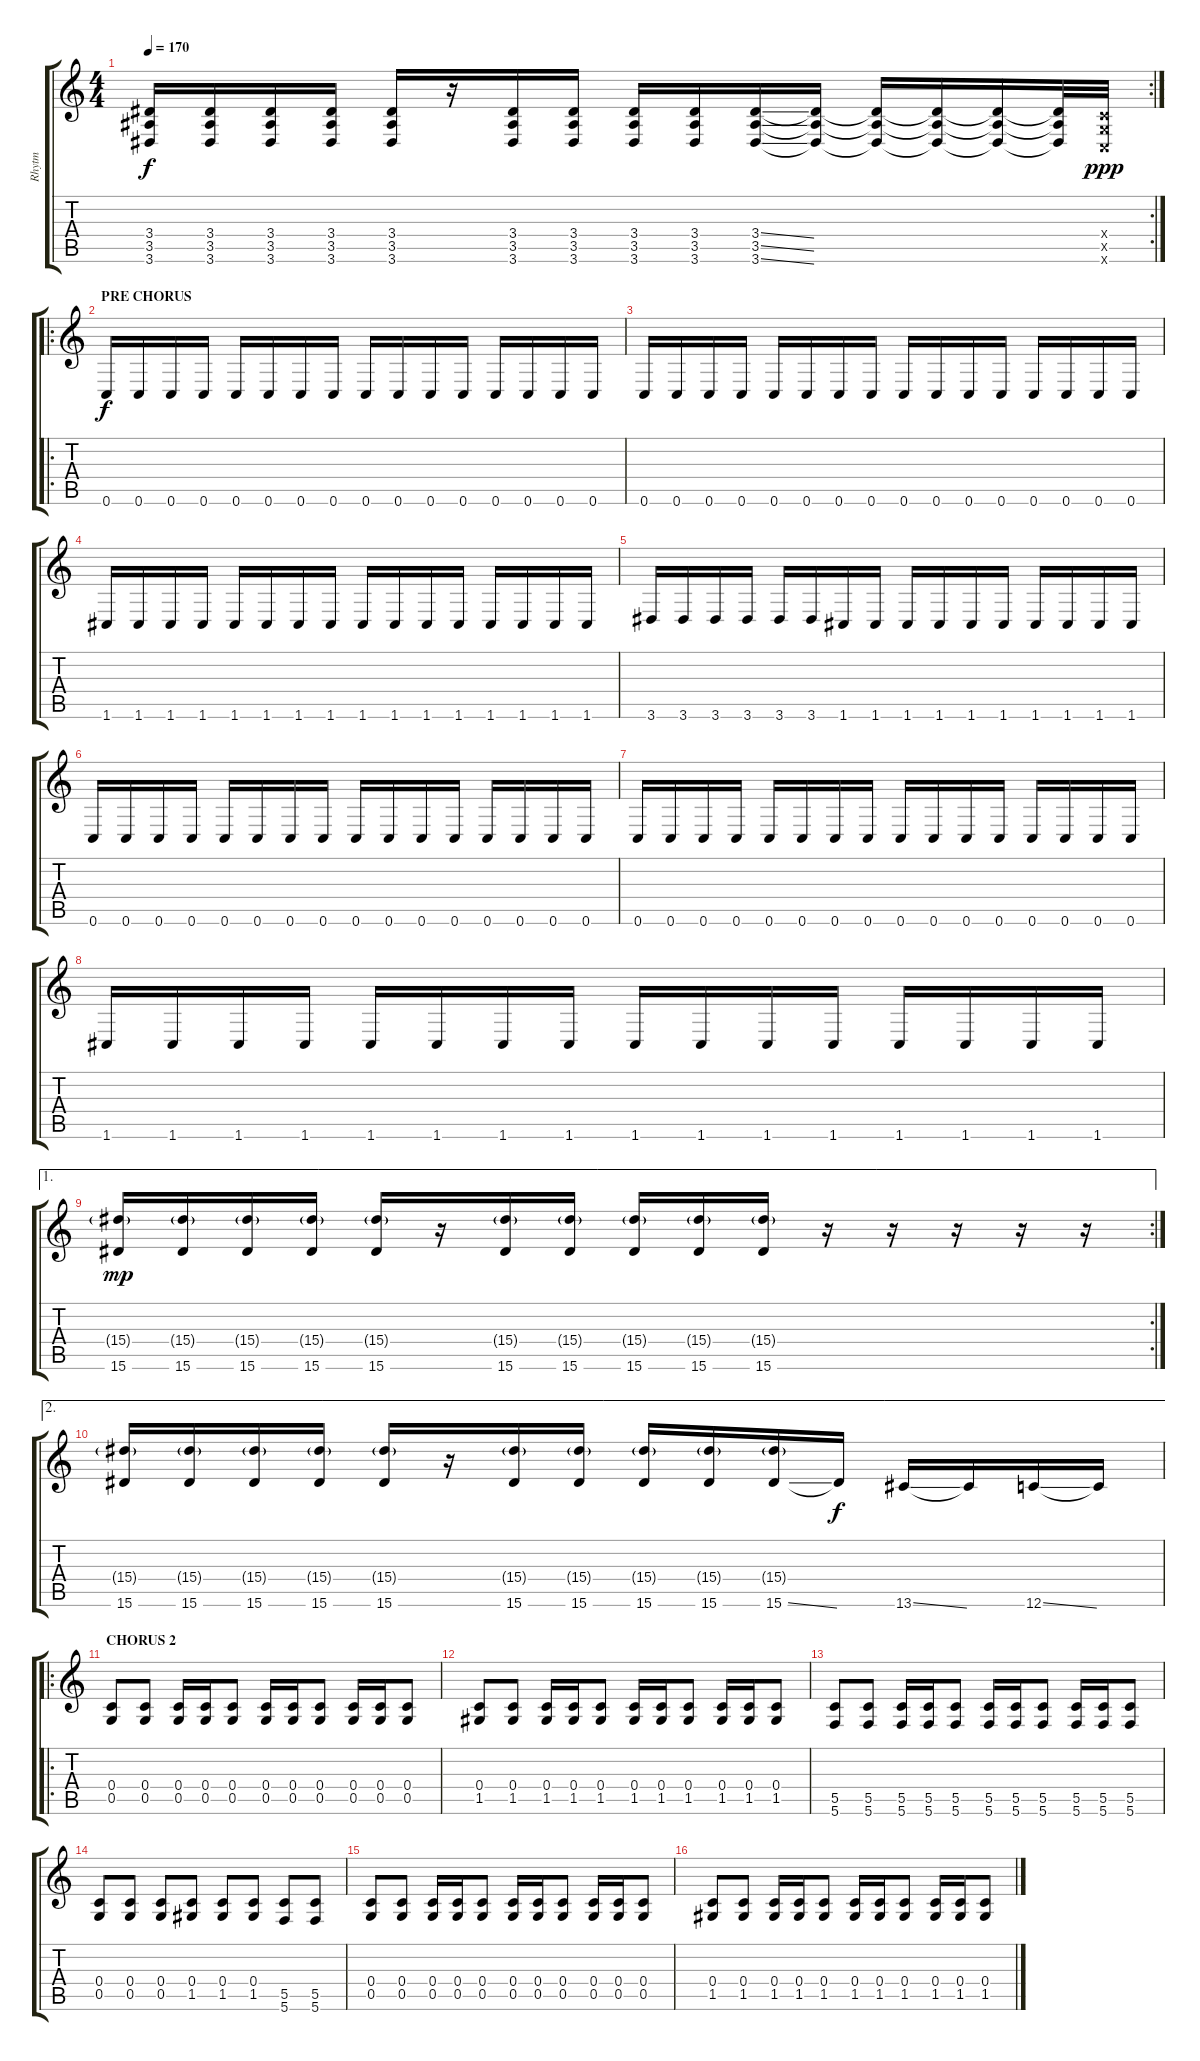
\track ("Rhytm" "Rhytm") {instrument distortionguitar}
\staff {score tabs}
\tuning (D4 A3 F3 C3 G2 C2) {hide}
\rc 2
\ts (4 4)
\tempo 170
\clef g2
\ks c
(3.4 3.5 3.6).16{dy f} (3.4 3.5 3.6).16 (3.4 3.5 3.6).16 (3.4 3.5 3.6).16 (3.4 3.5 3.6).16 r.16 (3.4 3.5 3.6).16 (3.4 3.5 3.6).16 (3.4 3.5 3.6).16 (3.4 3.5 3.6).16 (3.4{ss} 3.5{ss} 3.6{ss}).16 (3.4{t} 3.5{t} 3.6{t}).16 (3.4{t} 3.5{t} 3.6{t}).16 (3.4{t} 3.5{t} 3.6{t}).16 (3.4{t} 3.5{t} 3.6{t}).16 (3.4{t} 3.5{t} 3.6{t}).32 (0.4{x} 0.5{x} 0.6{x}).32{dy ppp} |
\ro
\section ("" "PRE CHORUS")
0.6.16{dy f} 0.6.16 0.6.16 0.6.16 0.6.16 0.6.16 0.6.16 0.6.16 0.6.16 0.6.16 0.6.16 0.6.16 0.6.16 0.6.16 0.6.16 0.6.16 |
0.6.16 0.6.16 0.6.16 0.6.16 0.6.16 0.6.16 0.6.16 0.6.16 0.6.16 0.6.16 0.6.16 0.6.16 0.6.16 0.6.16 0.6.16 0.6.16 |
1.6.16 1.6.16 1.6.16 1.6.16 1.6.16 1.6.16 1.6.16 1.6.16 1.6.16 1.6.16 1.6.16 1.6.16 1.6.16 1.6.16 1.6.16 1.6.16 |
3.6.16 3.6.16 3.6.16 3.6.16 3.6.16 3.6.16 1.6.16 1.6.16 1.6.16 1.6.16 1.6.16 1.6.16 1.6.16 1.6.16 1.6.16 1.6.16 |
0.6.16 0.6.16 0.6.16 0.6.16 0.6.16 0.6.16 0.6.16 0.6.16 0.6.16 0.6.16 0.6.16 0.6.16 0.6.16 0.6.16 0.6.16 0.6.16 |
0.6.16 0.6.16 0.6.16 0.6.16 0.6.16 0.6.16 0.6.16 0.6.16 0.6.16 0.6.16 0.6.16 0.6.16 0.6.16 0.6.16 0.6.16 0.6.16 |
1.6.16 1.6.16 1.6.16 1.6.16 1.6.16 1.6.16 1.6.16 1.6.16 1.6.16 1.6.16 1.6.16 1.6.16 1.6.16 1.6.16 1.6.16 1.6.16 |
\ae 1
\rc 2
(15.4{g} 15.6).16{dy mp} (15.4{g} 15.6).16 (15.4{g} 15.6).16 (15.4{g} 15.6).16 (15.4{g} 15.6).16 r.16 (15.4{g} 15.6).16 (15.4{g} 15.6).16 (15.4{g} 15.6).16 (15.4{g} 15.6).16 (15.4{g} 15.6).16 r.16 r.16 r.16 r.16 r.16 |
\ae 2
(15.4{g} 15.6).16 (15.4{g} 15.6).16 (15.4{g} 15.6).16 (15.4{g} 15.6).16 (15.4{g} 15.6).16 r.16 (15.4{g} 15.6).16 (15.4{g} 15.6).16 (15.4{g} 15.6).16 (15.4{g} 15.6).16 (15.4{g} 15.6{ss}).16 15.6{t}.16{dy f} 13.6{ss}.16 13.6{t}.16 12.6{ss}.16 12.6{t}.16 |
\ro
\section ("" "CHORUS 2")
(0.4 0.5).8{instrument distortionguitar} (0.4 0.5).8 (0.4 0.5).16 (0.4 0.5).16 (0.4 0.5).8 (0.4 0.5).16 (0.4 0.5).16 (0.4 0.5).8 (0.4 0.5).16 (0.4 0.5).16 (0.4 0.5).8 |
(0.4 1.5).8 (0.4 1.5).8 (0.4 1.5).16 (0.4 1.5).16 (0.4 1.5).8 (0.4 1.5).16 (0.4 1.5).16 (0.4 1.5).8 (0.4 1.5).16 (0.4 1.5).16 (0.4 1.5).8 |
(5.5 5.6).8 (5.5 5.6).8 (5.5 5.6).16 (5.5 5.6).16 (5.5 5.6).8 (5.5 5.6).16 (5.5 5.6).16 (5.5 5.6).8 (5.5 5.6).16 (5.5 5.6).16 (5.5 5.6).8 |
(0.4 0.5).8 (0.4 0.5).8 (0.4 0.5).8 (0.4 1.5).8 (0.4 1.5).8 (0.4 1.5).8 (5.5 5.6).8 (5.5 5.6).8 |
(0.4 0.5).8 (0.4 0.5).8 (0.4 0.5).16 (0.4 0.5).16 (0.4 0.5).8 (0.4 0.5).16 (0.4 0.5).16 (0.4 0.5).8 (0.4 0.5).16 (0.4 0.5).16 (0.4 0.5).8 |
(0.4 1.5).8 (0.4 1.5).8 (0.4 1.5).16 (0.4 1.5).16 (0.4 1.5).8 (0.4 1.5).16 (0.4 1.5).16 (0.4 1.5).8 (0.4 1.5).16 (0.4 1.5).16 (0.4 1.5).8
